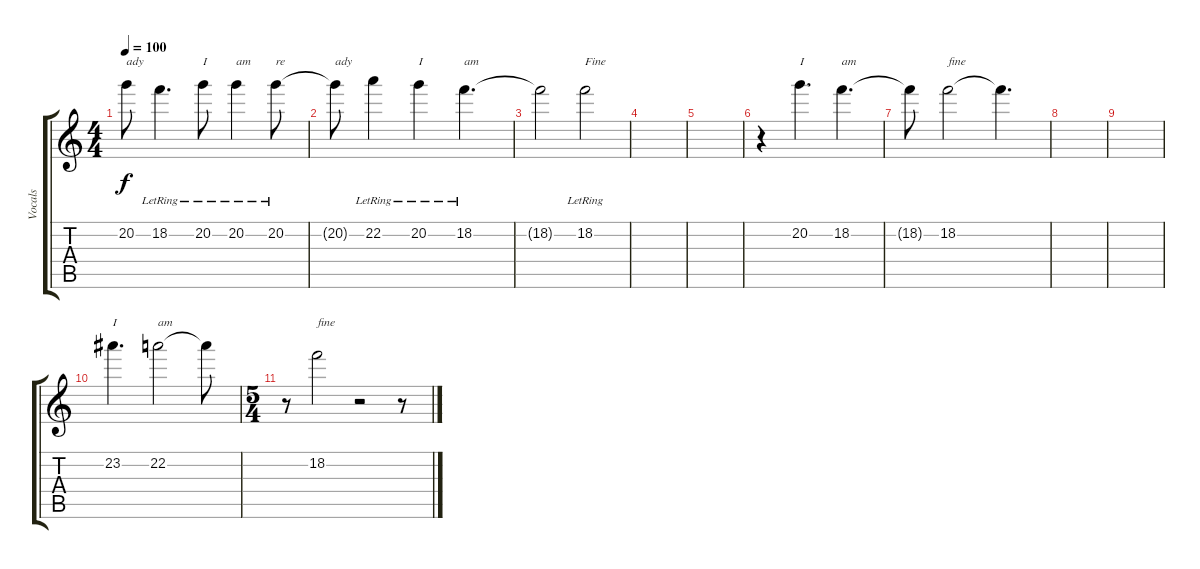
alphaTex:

\track ("Vocals" "Vocals") {instrument acousticguitarnylon}
\staff {score tabs}
\tuning (E4 B3 G3 D3 A2 E2) {hide}
\ts (4 4)
\tempo 100
\clef g2
\ks c
20.2{t}.8{txt "ady" dy f} 18.2{lr}.4{d} 20.2{lr}.8{txt "I"} 20.2{lr}.4{txt "am"} 20.2{lr}.8{txt "re"} |
20.2{t}.8{txt "ady"} 22.2{lr}.4 20.2{lr}.4{txt "I"} 18.2{lr}.4{d txt "am"} |
18.2{t}.2 18.2{lr}.2{txt "Fine"} |
|
|
r.4 20.2.4{d txt "I"} 18.2.4{d txt "am"} |
18.2{t}.8 18.2.2{txt "fine"} 18.2{t}.4{d} |
|
|
23.2.4{d txt "I"} 22.2.2{txt "am"} 22.2{t}.8 |
\ts (5 4)
r.8 18.2.2{txt "fine"} r.2 r.8
